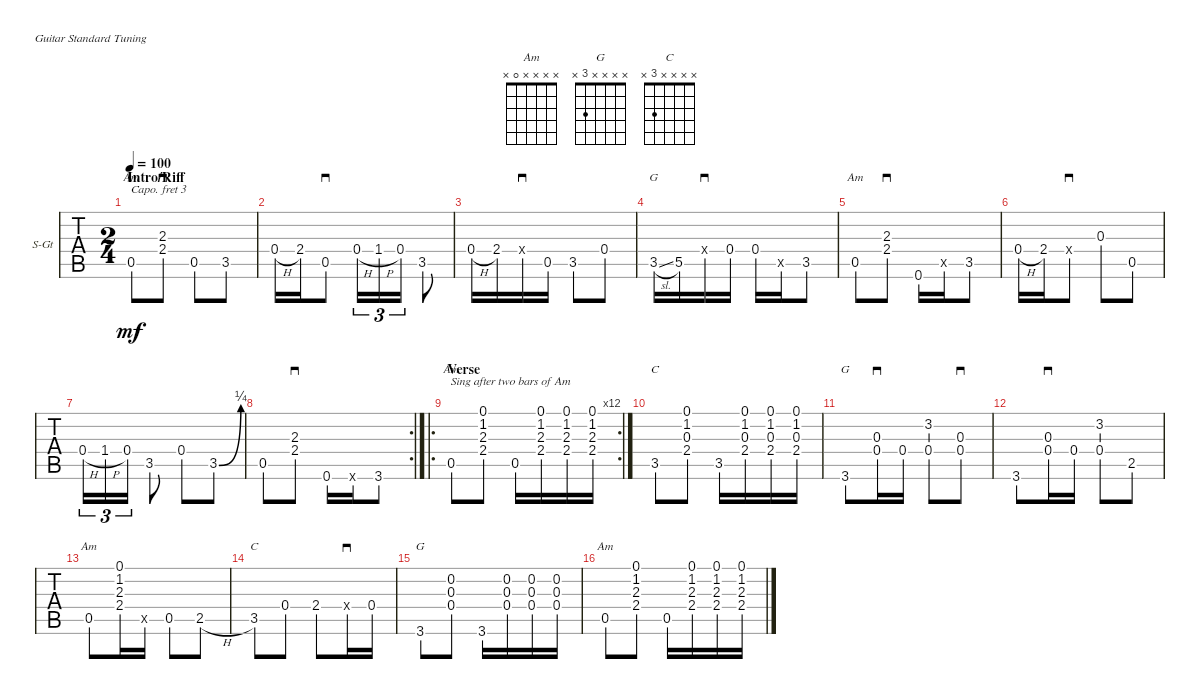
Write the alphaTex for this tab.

\defaultSystemsLayout 4
\bracketExtendMode groupsimilarinstruments
\firstSystemTrackNameOrientation horizontal
\otherSystemsTrackNameOrientation horizontal
\track ("Steel Guitar" "S-Gt") {instrument acousticguitarsteel}
\staff {tabs}
\capo 3
\tuning (E4 B3 G3 D3 A2 E2)
\chord ("Am" x x x x 0 x) {showfingering false}
\chord ("G" x x x x 3 x) {showfingering false}
\chord ("C" x x x x 3 x) {showfingering false}
\ts (2 4)
\section ("" "Intro/Riff")
\tempo 100
\clef g2
\ks c
0.5{rf 1}.8{ch "Am" dy mf instrument acousticguitarsteel} (2.4{rf 2} 2.3{rf 3}).8{sd} 0.5{rf 1}.8 3.5{rf 1}.8 |
0.4{h rf 2}.16 2.4.16 0.5{rf 1}.8{sd} 0.4{h rf 2}.16{tu (3 2)} 1.4{h}.16{tu (3 2)} 0.4.16{tu (3 2)} 3.5{rf 1}.8 |
0.4{h rf 2}.16 2.4.16 0.4{x rf 2}.16{sd} 0.5{rf 2}.16 3.5{rf 1}.8 0.4{rf 2}.8 |
3.5{sl rf 1}.16{ch "G"} 5.5.16 0.4{x rf 2}.16{sd} 0.4{rf 2}.16 0.4{rf 1}.16 0.5{x rf 2}.16 3.5.8 |
\scale
0.279159 0.5{rf 1}.8{ch "Am"} (2.3{rf 3} 2.4{rf 2}).8{sd} 0.6{rf 1}.16 0.5{x rf 2}.16 3.5{rf 1}.8 |
\scale
0.219885 0.4{h rf 2}.16 2.4.16 2.4{x rf 2}.8{sd} 0.3{rf 3}.8 0.5{rf 1}.8 |
\scale
0.269598 0.4{h rf 2}.16{tu (3 2)} 1.4{h}.16{tu (3 2)} 0.4.16{tu (3 2)} 3.5{rf 1}.8 0.4{rf 2}.8 3.5{be (bend 0 0 15 1) rf 1}.8 |
\rc 2
\scale
0.231358 0.5{rf 1}.8 (2.3{rf 3} 2.4{rf 2}).8{sd} 0.6{rf 1}.16 0.6{x rf 2}.16 3.6{rf 1}.8 |
\ro
\rc 12
\section ("" "Verse")
0.5.8{ch "Am" txt "Sing after two bars of Am"} (2.4 2.3 1.2 0.1).8 0.5.16 (0.1 1.2 2.3 2.4).16 (0.1 1.2 2.4 2.3).16 (0.1 1.2 2.3 2.4).16 |
3.5.8{ch "C"} (2.4 0.3 1.2 0.1).8 3.5.16 (0.1 1.2 0.3 2.4).16 (0.1 1.2 2.4 0.3).16 (0.1 1.2 0.3 2.4).16 |
3.6{rf 1}.8{ch "G"} (0.3{rf 3} 0.4).16{sd} 0.4{rf 2}.16 (0.4{rf 1} 3.2{rf 3}).8 (0.4 0.3{rf 3}).8{sd} |
3.6{rf 1}.8 (0.3 0.4{rf 3}).16{sd} 0.4{rf 2}.16 (0.4{rf 1} 3.2).8 2.5{rf 1}.8 |
0.5.8{ch "Am"} (2.4 2.3 1.2 0.1).16 0.5{x rf 2}.16 0.5{rf 1}.8 2.5{h rf 1}.8 |
3.5.8{ch "C"} 0.4{rf 2}.8 2.4.8 0.4{x}.16{sd} 0.4{rf 2}.16 |
3.6.8{ch "G"} (0.2 0.3 0.4).8 3.6.16 (0.4 0.3 0.2).16 (0.2 0.4 0.3).16 (0.2 0.3 0.4).16 |
0.5.8{ch "Am"} (2.4 2.3 1.2 0.1).8 0.5.16 (0.1 1.2 2.3 2.4).16 (0.1 1.2 2.3 2.4).16 (0.1 1.2 2.3 2.4).16
